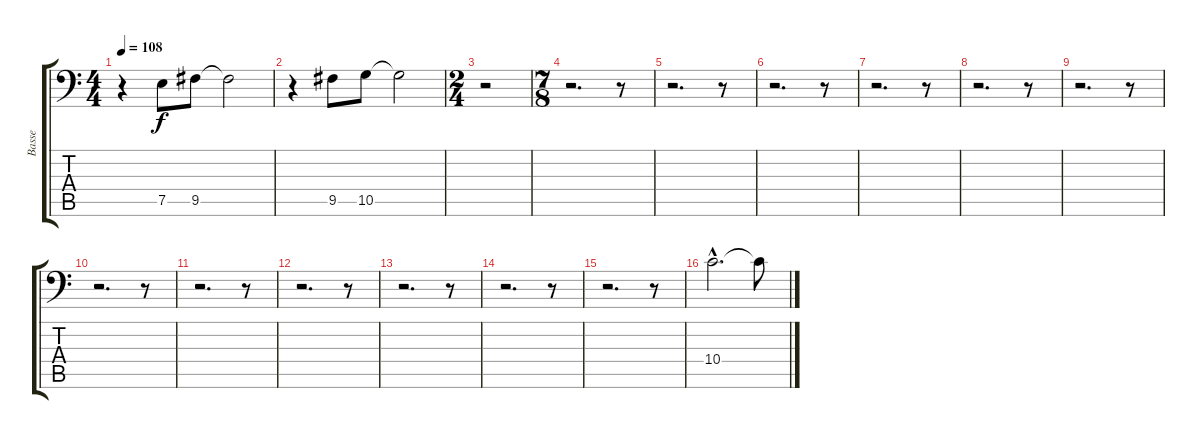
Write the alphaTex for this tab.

\track ("Basse" "Basse") {instrument slapbass1}
\staff {score tabs}
\tuning (E3 B2 G2 D2 A1 E1) {hide}
\ts (4 4)
\tempo 108
\clef f4
\ks c
r.4{dy f} 7.5.8 9.5.8 9.5{t}.2 |
r.4 9.5.8 10.5.8 10.5{t}.2 |
\ts (2 4)
r.2 |
\ts (7 8)
r.2{d} r.8 |
r.2{d} r.8 |
r.2{d} r.8 |
r.2{d} r.8 |
r.2{d} r.8 |
r.2{d} r.8 |
r.2{d} r.8 |
r.2{d} r.8 |
r.2{d} r.8 |
r.2{d} r.8 |
r.2{d} r.8 |
r.2{d} r.8 |
10.4{hac}.2{d} 10.4{t}.8
